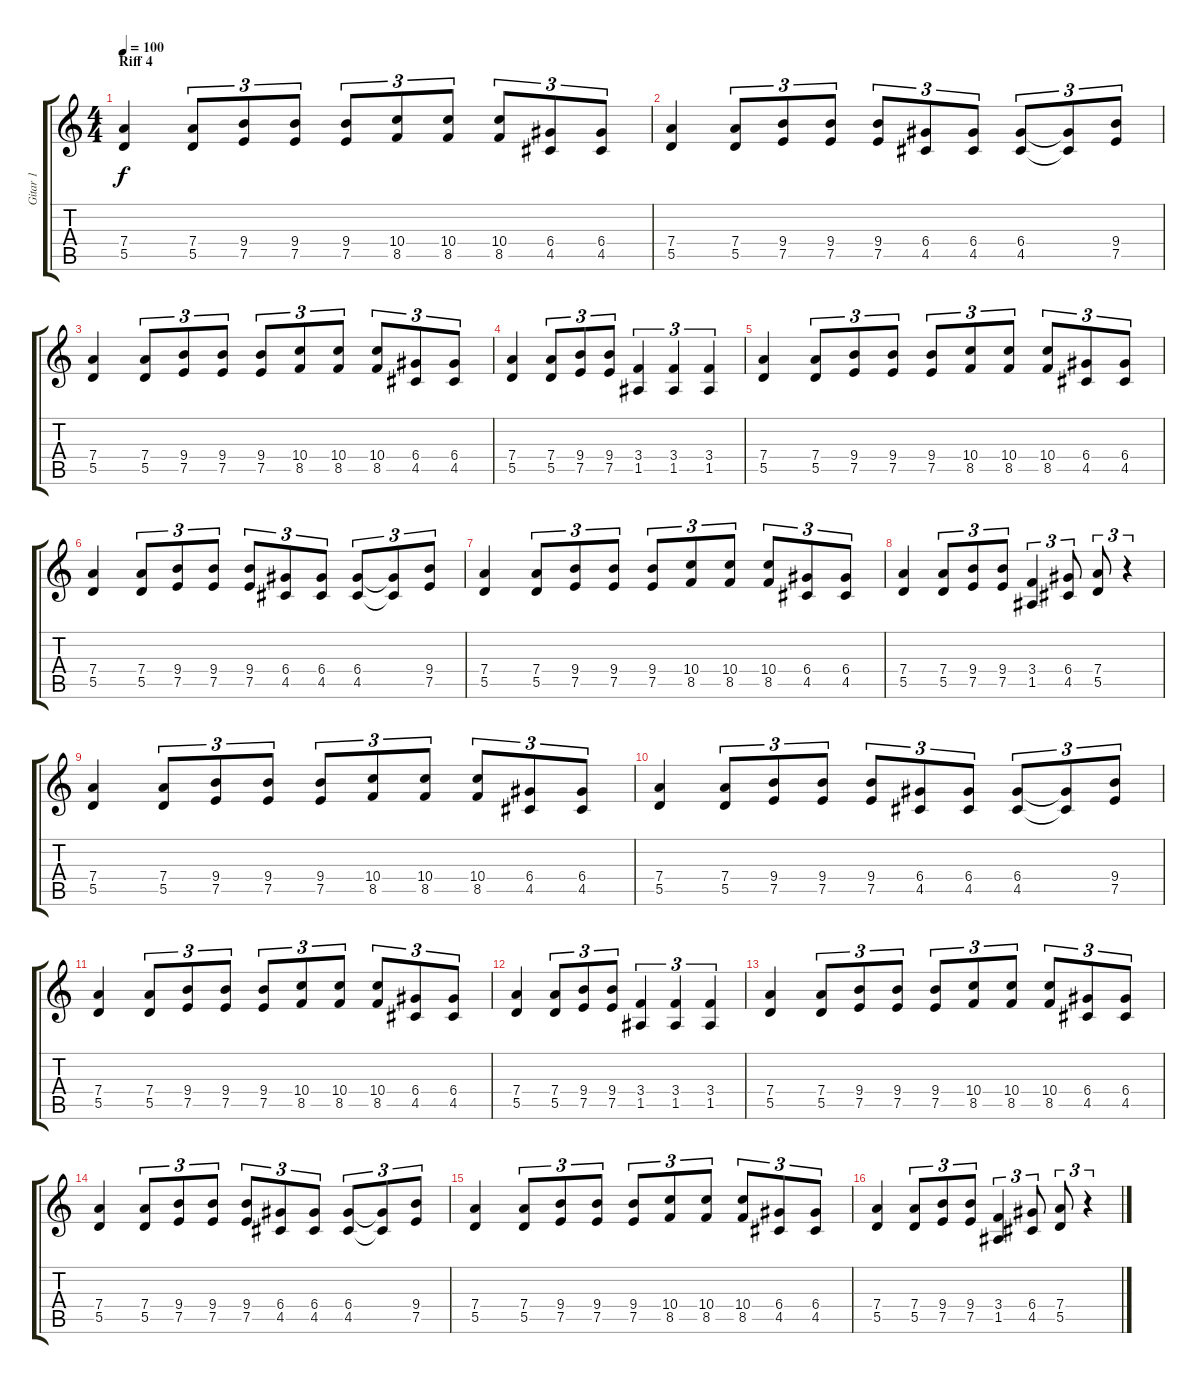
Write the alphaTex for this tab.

\track ("Gitar 1" "Gitar 1") {instrument distortionguitar}
\staff {score tabs}
\tuning (E4 B3 G3 D3 A2 E2) {hide}
\ts (4 4)
\section ("" "Riff 4")
\tempo 100
\clef g2
\ks c
(7.4 5.5).4{dy f} (7.4 5.5).8{tu (3 2)} (9.4 7.5).8{tu (3 2)} (9.4 7.5).8{tu (3 2)} (9.4 7.5).8{tu (3 2)} (10.4 8.5).8{tu (3 2)} (10.4 8.5).8{tu (3 2)} (10.4 8.5).8{tu (3 2)} (6.4 4.5).8{tu (3 2)} (6.4 4.5).8{tu (3 2)} |
(7.4 5.5).4 (7.4 5.5).8{tu (3 2)} (9.4 7.5).8{tu (3 2)} (9.4 7.5).8{tu (3 2)} (9.4 7.5).8{tu (3 2)} (6.4 4.5).8{tu (3 2)} (6.4 4.5).8{tu (3 2)} (6.4 4.5).8{tu (3 2)} (6.4{t} 4.5{t}).8{tu (3 2)} (9.4 7.5).8{tu (3 2)} |
(7.4 5.5).4 (7.4 5.5).8{tu (3 2)} (9.4 7.5).8{tu (3 2)} (9.4 7.5).8{tu (3 2)} (9.4 7.5).8{tu (3 2)} (10.4 8.5).8{tu (3 2)} (10.4 8.5).8{tu (3 2)} (10.4 8.5).8{tu (3 2)} (6.4 4.5).8{tu (3 2)} (6.4 4.5).8{tu (3 2)} |
(7.4 5.5).4 (7.4 5.5).8{tu (3 2)} (9.4 7.5).8{tu (3 2)} (9.4 7.5).8{tu (3 2)} (3.4 1.5).4{tu (3 2)} (3.4 1.5).4{tu (3 2)} (3.4 1.5).4{tu (3 2)} |
(7.4 5.5).4 (7.4 5.5).8{tu (3 2)} (9.4 7.5).8{tu (3 2)} (9.4 7.5).8{tu (3 2)} (9.4 7.5).8{tu (3 2)} (10.4 8.5).8{tu (3 2)} (10.4 8.5).8{tu (3 2)} (10.4 8.5).8{tu (3 2)} (6.4 4.5).8{tu (3 2)} (6.4 4.5).8{tu (3 2)} |
(7.4 5.5).4 (7.4 5.5).8{tu (3 2)} (9.4 7.5).8{tu (3 2)} (9.4 7.5).8{tu (3 2)} (9.4 7.5).8{tu (3 2)} (6.4 4.5).8{tu (3 2)} (6.4 4.5).8{tu (3 2)} (6.4 4.5).8{tu (3 2)} (6.4{t} 4.5{t}).8{tu (3 2)} (9.4 7.5).8{tu (3 2)} |
(7.4 5.5).4 (7.4 5.5).8{tu (3 2)} (9.4 7.5).8{tu (3 2)} (9.4 7.5).8{tu (3 2)} (9.4 7.5).8{tu (3 2)} (10.4 8.5).8{tu (3 2)} (10.4 8.5).8{tu (3 2)} (10.4 8.5).8{tu (3 2)} (6.4 4.5).8{tu (3 2)} (6.4 4.5).8{tu (3 2)} |
(7.4 5.5).4 (7.4 5.5).8{tu (3 2)} (9.4 7.5).8{tu (3 2)} (9.4 7.5).8{tu (3 2)} (3.4 1.5).4{tu (3 2)} (6.4 4.5).8{tu (3 2)} (7.4 5.5).8{tu (3 2)} r.4{tu (3 2)} |
(7.4 5.5).4 (7.4 5.5).8{tu (3 2)} (9.4 7.5).8{tu (3 2)} (9.4 7.5).8{tu (3 2)} (9.4 7.5).8{tu (3 2)} (10.4 8.5).8{tu (3 2)} (10.4 8.5).8{tu (3 2)} (10.4 8.5).8{tu (3 2)} (6.4 4.5).8{tu (3 2)} (6.4 4.5).8{tu (3 2)} |
(7.4 5.5).4 (7.4 5.5).8{tu (3 2)} (9.4 7.5).8{tu (3 2)} (9.4 7.5).8{tu (3 2)} (9.4 7.5).8{tu (3 2)} (6.4 4.5).8{tu (3 2)} (6.4 4.5).8{tu (3 2)} (6.4 4.5).8{tu (3 2)} (6.4{t} 4.5{t}).8{tu (3 2)} (9.4 7.5).8{tu (3 2)} |
(7.4 5.5).4 (7.4 5.5).8{tu (3 2)} (9.4 7.5).8{tu (3 2)} (9.4 7.5).8{tu (3 2)} (9.4 7.5).8{tu (3 2)} (10.4 8.5).8{tu (3 2)} (10.4 8.5).8{tu (3 2)} (10.4 8.5).8{tu (3 2)} (6.4 4.5).8{tu (3 2)} (6.4 4.5).8{tu (3 2)} |
(7.4 5.5).4 (7.4 5.5).8{tu (3 2)} (9.4 7.5).8{tu (3 2)} (9.4 7.5).8{tu (3 2)} (3.4 1.5).4{tu (3 2)} (3.4 1.5).4{tu (3 2)} (3.4 1.5).4{tu (3 2)} |
(7.4 5.5).4 (7.4 5.5).8{tu (3 2)} (9.4 7.5).8{tu (3 2)} (9.4 7.5).8{tu (3 2)} (9.4 7.5).8{tu (3 2)} (10.4 8.5).8{tu (3 2)} (10.4 8.5).8{tu (3 2)} (10.4 8.5).8{tu (3 2)} (6.4 4.5).8{tu (3 2)} (6.4 4.5).8{tu (3 2)} |
(7.4 5.5).4 (7.4 5.5).8{tu (3 2)} (9.4 7.5).8{tu (3 2)} (9.4 7.5).8{tu (3 2)} (9.4 7.5).8{tu (3 2)} (6.4 4.5).8{tu (3 2)} (6.4 4.5).8{tu (3 2)} (6.4 4.5).8{tu (3 2)} (6.4{t} 4.5{t}).8{tu (3 2)} (9.4 7.5).8{tu (3 2)} |
(7.4 5.5).4 (7.4 5.5).8{tu (3 2)} (9.4 7.5).8{tu (3 2)} (9.4 7.5).8{tu (3 2)} (9.4 7.5).8{tu (3 2)} (10.4 8.5).8{tu (3 2)} (10.4 8.5).8{tu (3 2)} (10.4 8.5).8{tu (3 2)} (6.4 4.5).8{tu (3 2)} (6.4 4.5).8{tu (3 2)} |
(7.4 5.5).4 (7.4 5.5).8{tu (3 2)} (9.4 7.5).8{tu (3 2)} (9.4 7.5).8{tu (3 2)} (3.4 1.5).4{tu (3 2)} (6.4 4.5).8{tu (3 2)} (7.4 5.5).8{tu (3 2)} r.4{tu (3 2)}
